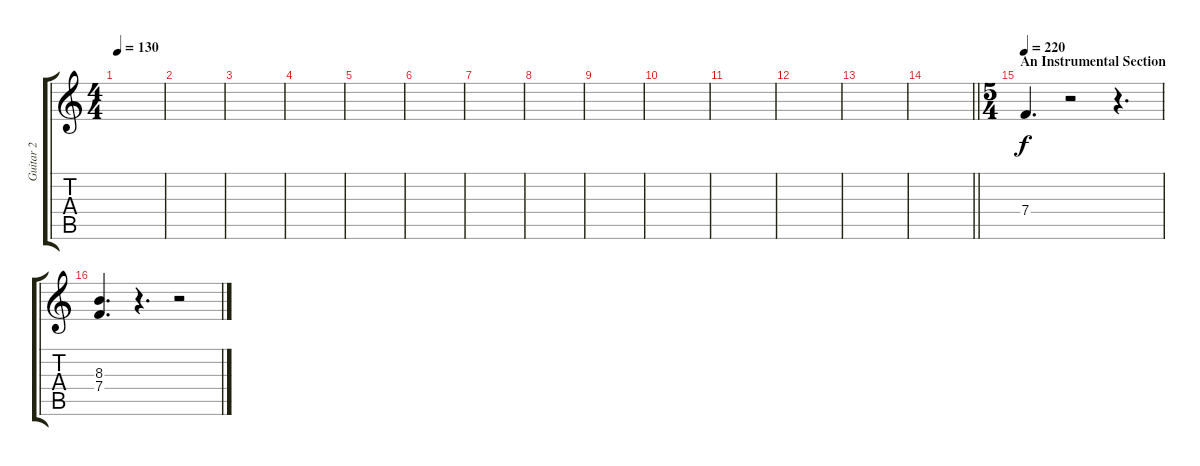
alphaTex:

\track ("Guitar 2" "Guitar 2") {instrument distortionguitar}
\staff {score tabs}
\tuning (C4 G3 Eb3 Bb2 F2 C2) {hide}
\ts (4 4)
\tempo 130
\clef g2
\ks c
|
|
|
|
|
|
|
|
|
|
|
|
|
\barLineRight lightlight
|
\ts (5 4)
\section ("" "An Instrumental Section")
\tempo 220
7.4.4{d dy f balance 16 instrument distortionguitar} r.2 r.4{d} |
(8.3 7.4).4{d} r.4{d} r.2
